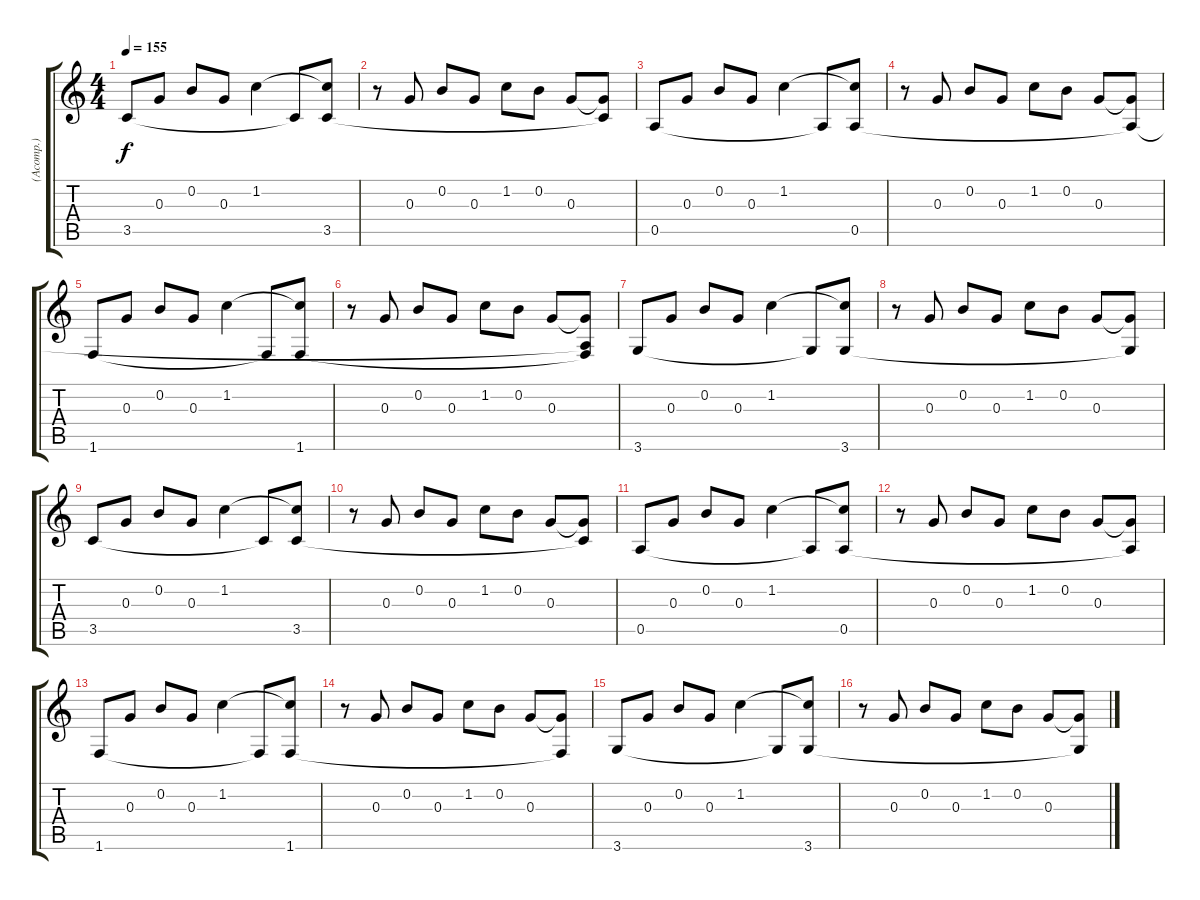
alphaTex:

\track ("(Acomp.)" "(Acomp.)") {instrument electricguitarclean}
\staff {score tabs}
\tuning (E4 B3 G3 D3 A2 E2) {hide}
\ts (4 4)
\tempo 155
\clef g2
\ks c
3.5.8{dy f instrument electricguitarclean} 0.3.8 0.2.8 0.3.8 1.2.4 3.5{t}.8 (1.2{t} 3.5).8 |
r.8 0.3.8 0.2.8 0.3.8 1.2.8 0.2.8 0.3.8 (0.3{t} 3.5{t}).8 |
0.5.8 0.3.8 0.2.8 0.3.8 1.2.4 0.5{t}.8 (1.2{t} 0.5).8 |
r.8 0.3.8 0.2.8 0.3.8 1.2.8 0.2.8 0.3.8 (0.3{t} 0.5{t}).8 |
1.6.8 0.3.8 0.2.8 0.3.8 1.2.4 1.6{t}.8 (1.2{t} 1.6).8 |
r.8 0.3.8 0.2.8 0.3.8 1.2.8 0.2.8 0.3.8 (0.3{t} 0.5{t} 1.6{t}).8 |
3.6.8 0.3.8 0.2.8 0.3.8 1.2.4 3.6{t}.8 (1.2{t} 3.6).8 |
r.8 0.3.8 0.2.8 0.3.8 1.2.8 0.2.8 0.3.8 (0.3{t} 3.6{t}).8 |
3.5.8 0.3.8 0.2.8 0.3.8 1.2.4 3.5{t}.8 (1.2{t} 3.5).8 |
r.8 0.3.8 0.2.8 0.3.8 1.2.8 0.2.8 0.3.8 (0.3{t} 3.5{t}).8 |
0.5.8 0.3.8 0.2.8 0.3.8 1.2.4 0.5{t}.8 (1.2{t} 0.5).8 |
r.8 0.3.8 0.2.8 0.3.8 1.2.8 0.2.8 0.3.8 (0.3{t} 0.5{t}).8 |
1.6.8 0.3.8 0.2.8 0.3.8 1.2.4 1.6{t}.8 (1.2{t} 1.6).8 |
r.8 0.3.8 0.2.8 0.3.8 1.2.8 0.2.8 0.3.8 (0.3{t} 1.6{t}).8 |
3.6.8 0.3.8 0.2.8 0.3.8 1.2.4 3.6{t}.8 (1.2{t} 3.6).8 |
r.8 0.3.8 0.2.8 0.3.8 1.2.8 0.2.8 0.3.8 (0.3{t} 3.6{t}).8
